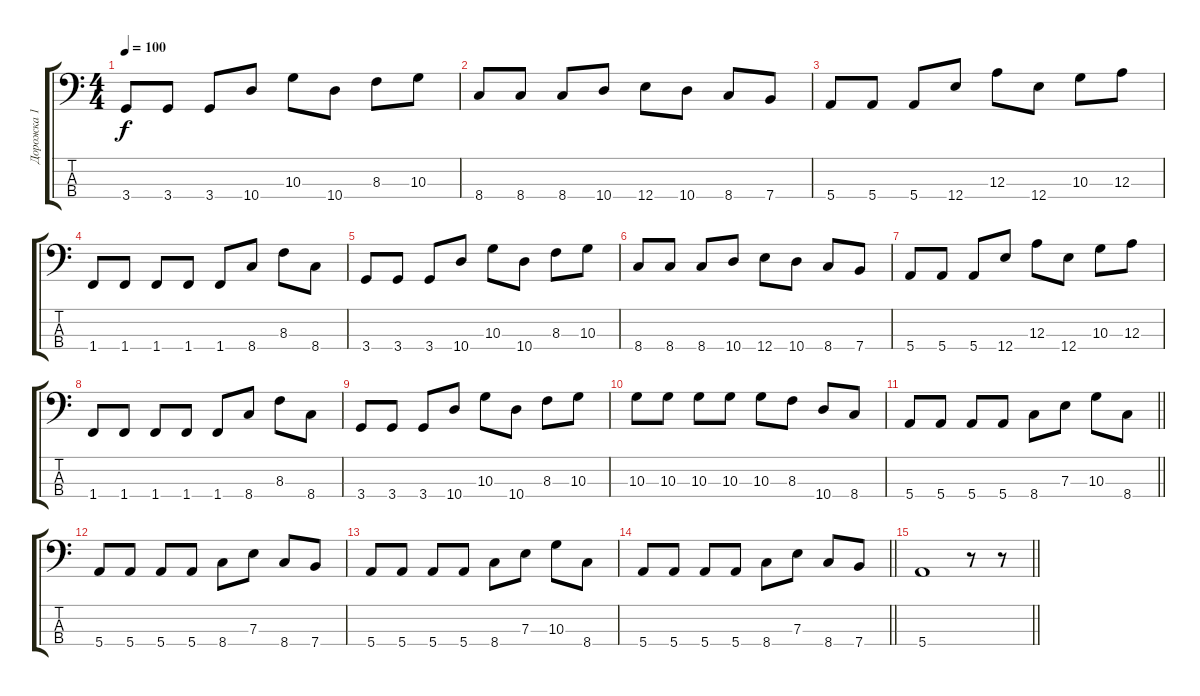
\track ("Дорожка 1" "Дорожка 1") {instrument electricbassfinger}
\staff {score tabs}
\tuning (G2 D2 A1 E1) {hide}
\ts (4 4)
\tempo 100
\clef f4
\ks c
3.4.8{dy f} 3.4.8 3.4.8 10.4.8 10.3.8 10.4.8 8.3.8 10.3.8 |
8.4.8 8.4.8 8.4.8 10.4.8 12.4.8 10.4.8 8.4.8 7.4.8 |
5.4.8 5.4.8 5.4.8 12.4.8 12.3.8 12.4.8 10.3.8 12.3.8 |
1.4.8 1.4.8 1.4.8 1.4.8 1.4.8 8.4.8 8.3.8 8.4.8 |
3.4.8 3.4.8 3.4.8 10.4.8 10.3.8 10.4.8 8.3.8 10.3.8 |
8.4.8 8.4.8 8.4.8 10.4.8 12.4.8 10.4.8 8.4.8 7.4.8 |
5.4.8 5.4.8 5.4.8 12.4.8 12.3.8 12.4.8 10.3.8 12.3.8 |
1.4.8 1.4.8 1.4.8 1.4.8 1.4.8 8.4.8 8.3.8 8.4.8 |
3.4.8 3.4.8 3.4.8 10.4.8 10.3.8 10.4.8 8.3.8 10.3.8 |
10.3.8 10.3.8 10.3.8 10.3.8 10.3.8 8.3.8 10.4.8 8.4.8 |
\barLineRight lightlight
5.4.8 5.4.8 5.4.8 5.4.8 8.4.8 7.3.8 10.3.8 8.4.8 |
5.4.8 5.4.8 5.4.8 5.4.8 8.4.8 7.3.8 8.4.8 7.4.8 |
5.4.8 5.4.8 5.4.8 5.4.8 8.4.8 7.3.8 10.3.8 8.4.8 |
\barLineRight lightlight
5.4.8 5.4.8 5.4.8 5.4.8 8.4.8 7.3.8 8.4.8 7.4.8 |
\barLineRight lightlight
5.4.1 r.8 r.8
